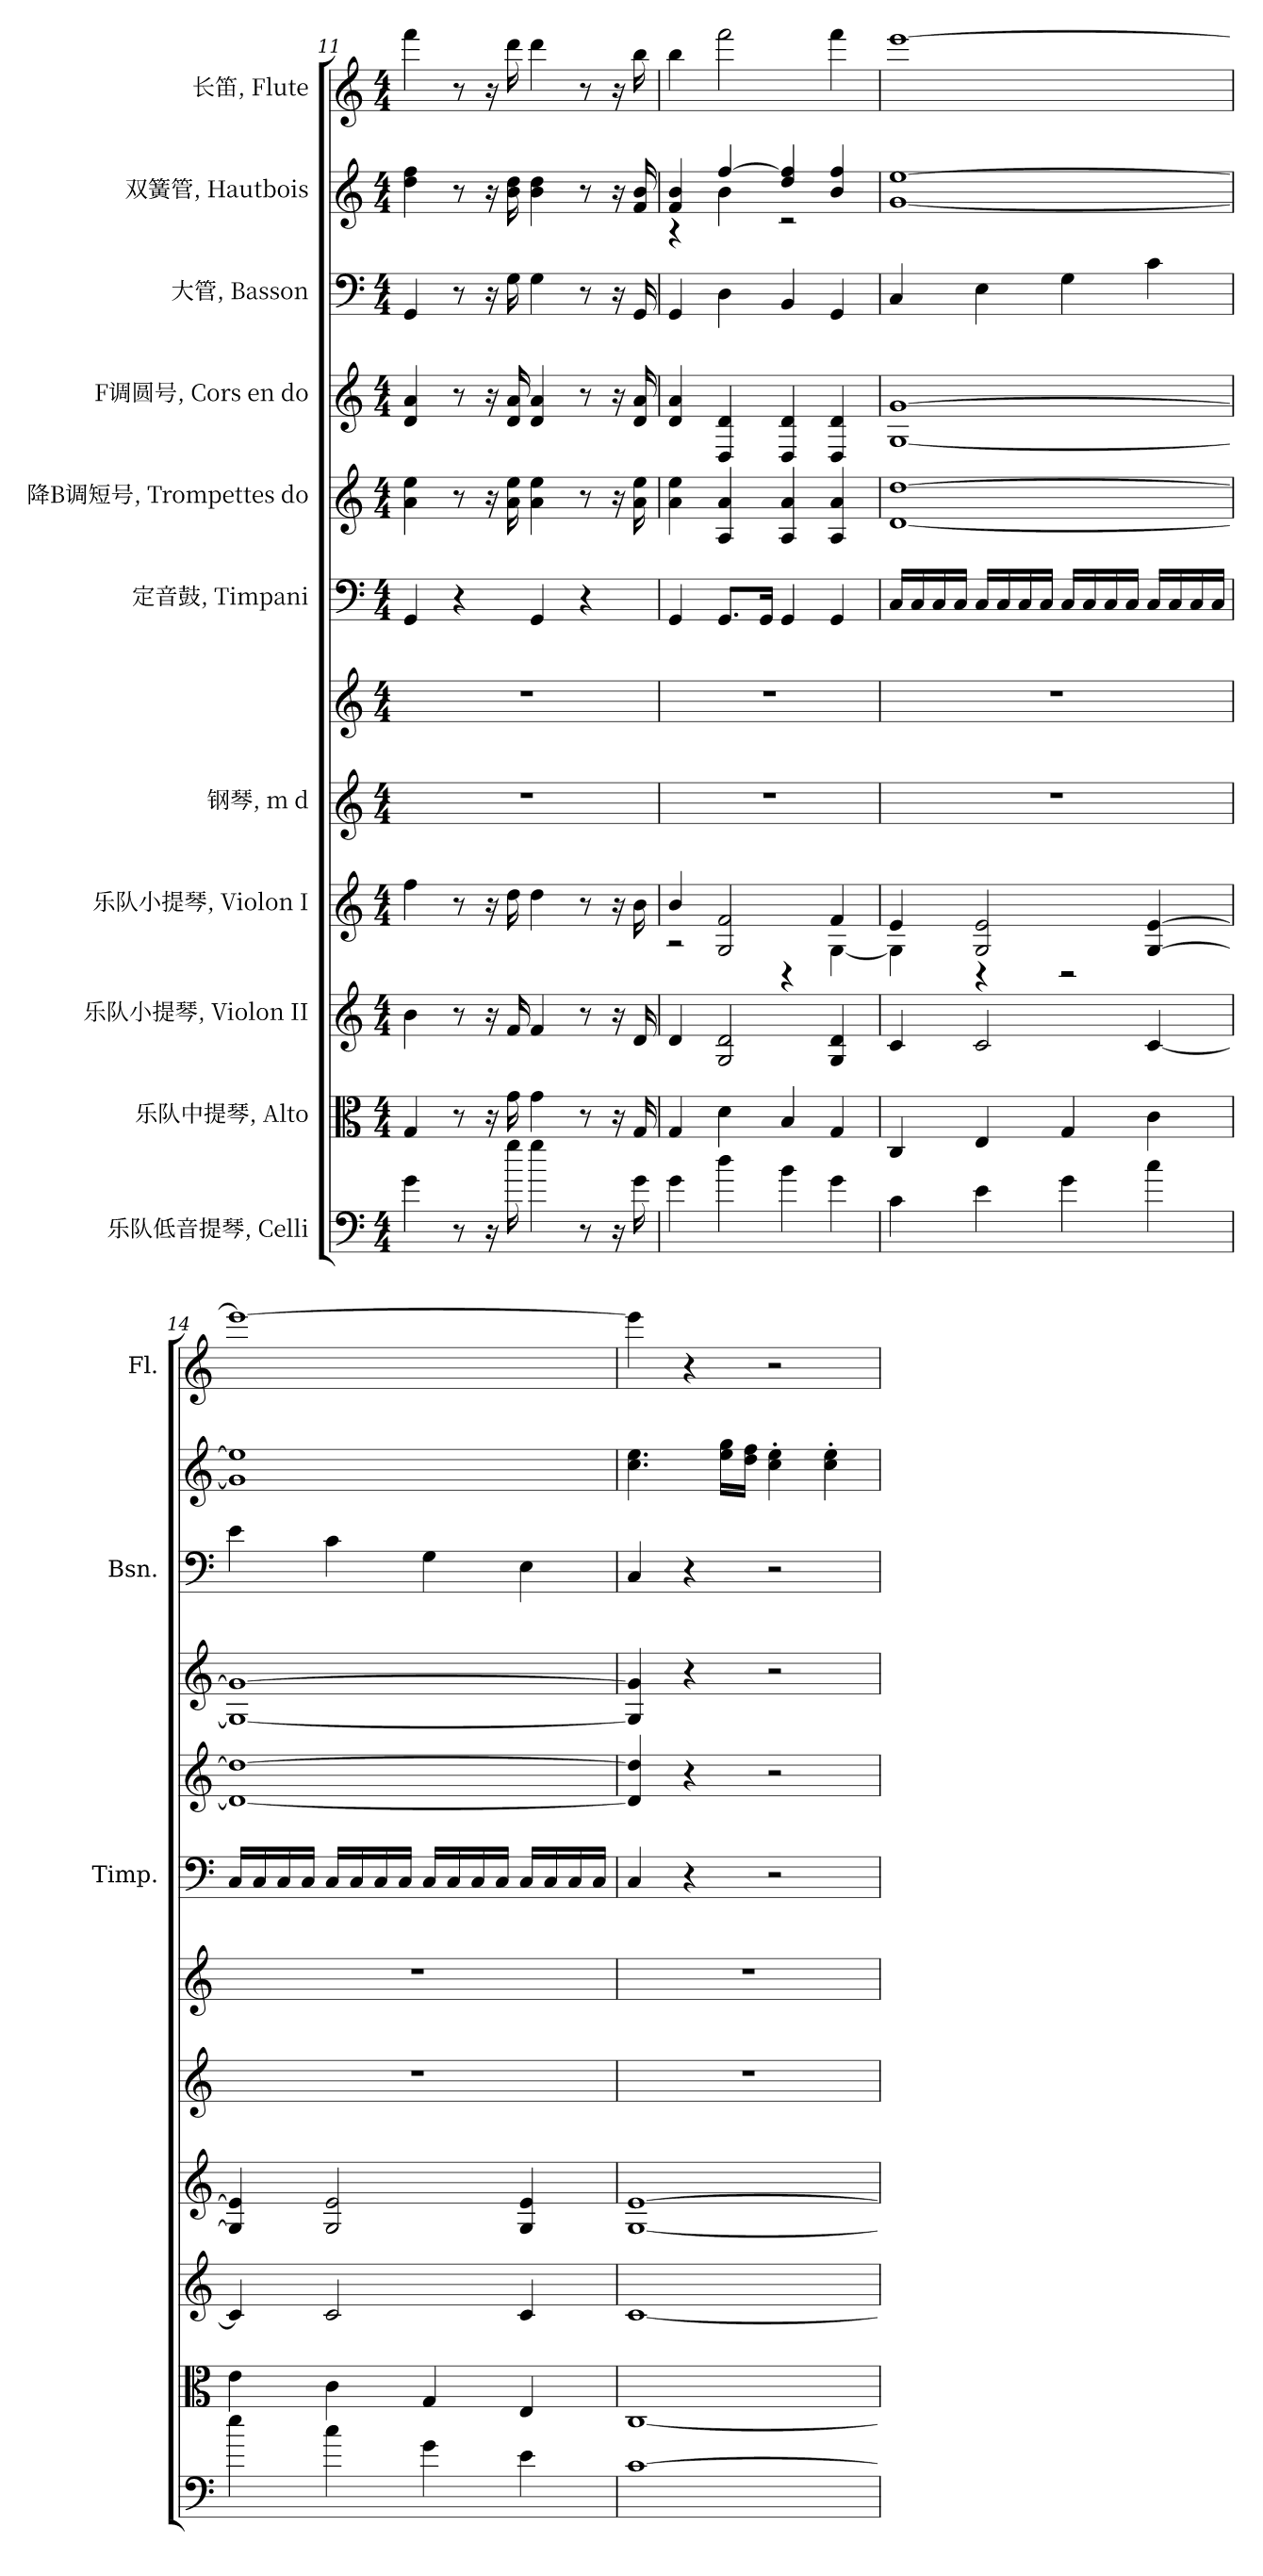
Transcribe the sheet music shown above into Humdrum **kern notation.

**kern	**kern	**kern	**kern	**kern	**kern	**kern	**kern	**kern	**kern	**kern	**kern
*part11	*part10	*part9	*part8	*part7	*part7	*part6	*part5	*part4	*part3	*part2	*part1
*staff12	*staff11	*staff10	*staff9	*staff8	*staff7	*staff6	*staff5	*staff4	*staff3	*staff2	*staff1
*I"乐队低音提琴, Celli	*I"乐队中提琴, Alto	*I"乐队小提琴, Violon II	*I"乐队小提琴, Violon I	*I"钢琴, m d	*	*I"定音鼓, Timpani	*I"降B调短号, Trompettes do	*I"F调圆号, Cors en do	*I"大管, Basson	*I"双簧管, Hautbois	*I"长笛, Flute
*	*	*	*	*	*	*I'Timp.	*	*	*I'Bsn.	*	*I'Fl.
*clefF4	*clefC3	*clefG2	*clefG2	*clefG2	*clefG2	*clefF4	*clefG2	*clefG2	*clefF4	*clefG2	*clefG2
*ITrd7c12	*	*	*	*	*	*	*ITrd1c2	*ITrd4c7	*	*	*
*k[]	*k[]	*k[]	*k[]	*k[]	*k[]	*k[]	*k[b-e-]	*k[b-]	*k[]	*k[]	*k[]
*M4/4	*M4/4	*M4/4	*M4/4	*M4/4	*M4/4	*M4/4	*M4/4	*M4/4	*M4/4	*M4/4	*M4/4
=11	=11	=11	=11	=11	=11	=11	=11	=11	=11	=11	=11
4G\	4G/	4b\	4ff\	1r	1r	4GG/	4g\ 4dd\	4G/ 4d/	4GG/	4dd\ 4ff\	4fff\
8r	8r	8r	8r	.	.	4r	8r	8r	8r	8r	8r
16r	16r	16r	16r	.	.	.	16r	16r	16r	16r	16r
16g\	16g\	16f/	16dd\	.	.	.	16g\ 16dd\	16G/ 16d/	16G\	16b\ 16dd\	16ddd\
4g\	4g\	4f/	4dd\	.	.	4GG/	4g\ 4dd\	4G/ 4d/	4G\	4b\ 4dd\	4ddd\
8r	8r	8r	8r	.	.	4r	8r	8r	8r	8r	8r
16r	16r	16r	16r	.	.	.	16r	16r	16r	16r	16r
16G\	16G/	16d/	16b\	.	.	.	16g\ 16dd\	16G/ 16d/	16GG/	16f/ 16b/	16bb\
!!LO:PB:g=z
=12	=12	=12	=12	=12	=12	=12	=12	=12	=12	=12	=12
*	*	*	*^	*	*	*	*	*	*	*^	*
4G\	4G/	4d/	4b/	2r	1r	1r	4GG/	4g\ 4dd\	4G/ 4d/	4GG/	4f/ 4b/	4r	4bb\
4d\	4d\	2G/ 2d/	2G/ 2f/	.	.	.	8.GG/L	4G/ 4g/	4GG/ 4G/	4D\	[4ff/	4b\	2fff\
.	.	.	.	.	.	.	16GG/Jk	.	.	.	.	.	.
4B\	4B/	.	.	4r	.	.	4GG/	4G/ 4g/	4GG/ 4G/	4BB/	4dd/ 4ff/]	2r	.
4G\	4G/	4G/ 4d/	4f/	[4G\	.	.	4GG/	4G/ 4g/	4GG/ 4G/	4GG/	4b/ 4ff/	.	4fff\
*	*	*	*	*	*	*	*	*	*	*	*v	*v	*
=13	=13	=13	=13	=13	=13	=13	=13	=13	=13	=13	=13	=13
4C\	4C/	4c/	4e/	4G\]	1r	1r	16C/LL	[1c [1cc	[1C [1c	4C/	[1g [1ee	[1eee
.	.	.	.	.	.	.	16C/	.	.	.	.	.
.	.	.	.	.	.	.	16C/	.	.	.	.	.
.	.	.	.	.	.	.	16C/JJ	.	.	.	.	.
4E\	4E/	2c/	2G/ 2e/	4r	.	.	16C/LL	.	.	4E\	.	.
.	.	.	.	.	.	.	16C/	.	.	.	.	.
.	.	.	.	.	.	.	16C/	.	.	.	.	.
.	.	.	.	.	.	.	16C/JJ	.	.	.	.	.
4G\	4G/	.	.	2r	.	.	16C/LL	.	.	4G\	.	.
.	.	.	.	.	.	.	16C/	.	.	.	.	.
.	.	.	.	.	.	.	16C/	.	.	.	.	.
.	.	.	.	.	.	.	16C/JJ	.	.	.	.	.
4c\	4c\	[4c/	[4G/ [4e/	.	.	.	16C/LL	.	.	4c\	.	.
.	.	.	.	.	.	.	16C/	.	.	.	.	.
.	.	.	.	.	.	.	16C/	.	.	.	.	.
.	.	.	.	.	.	.	16C/JJ	.	.	.	.	.
*	*	*	*v	*v	*	*	*	*	*	*	*	*
=14	=14	=14	=14	=14	=14	=14	=14	=14	=14	=14	=14
4e\	4e\	4c/]	4G/] 4e/]	1r	1r	16C/LL	1c_ 1cc_	1C_ 1c_	4e\	1g] 1ee]	1eee_
.	.	.	.	.	.	16C/	.	.	.	.	.
.	.	.	.	.	.	16C/	.	.	.	.	.
.	.	.	.	.	.	16C/JJ	.	.	.	.	.
4c\	4c\	2c/	2G/ 2e/	.	.	16C/LL	.	.	4c\	.	.
.	.	.	.	.	.	16C/	.	.	.	.	.
.	.	.	.	.	.	16C/	.	.	.	.	.
.	.	.	.	.	.	16C/JJ	.	.	.	.	.
4G\	4G/	.	.	.	.	16C/LL	.	.	4G\	.	.
.	.	.	.	.	.	16C/	.	.	.	.	.
.	.	.	.	.	.	16C/	.	.	.	.	.
.	.	.	.	.	.	16C/JJ	.	.	.	.	.
4E\	4E/	4c/	4G/ 4e/	.	.	16C/LL	.	.	4E\	.	.
.	.	.	.	.	.	16C/	.	.	.	.	.
.	.	.	.	.	.	16C/	.	.	.	.	.
.	.	.	.	.	.	16C/JJ	.	.	.	.	.
!!LO:PB:g=z
=15	=15	=15	=15	=15	=15	=15	=15	=15	=15	=15	=15
*	*	*	*^	*	*	*	*	*	*	*	*
[1C	[1C	[1c	[1e	[1G	1r	1r	4C/	4c/] 4cc/]	4C/] 4c/]	4C/	4.cc\ 4.ee\	4eee\]
.	.	.	.	.	.	.	4r	4r	4r	4r	.	4r
.	.	.	.	.	.	.	.	.	.	.	16ee\ 16gg\LL	.
.	.	.	.	.	.	.	.	.	.	.	16dd\ 16ff\JJ	.
.	.	.	.	.	.	.	2r	2r	2r	2r	4cc\' 4ee\'	2r
.	.	.	.	.	.	.	.	.	.	.	4cc\' 4ee\'	.
*	*	*	*v	*v	*	*	*	*	*	*	*	*
=	=	=	=	=	=	=	=	=	=	=	=
*-	*-	*-	*-	*-	*-	*-	*-	*-	*-	*-	*-
